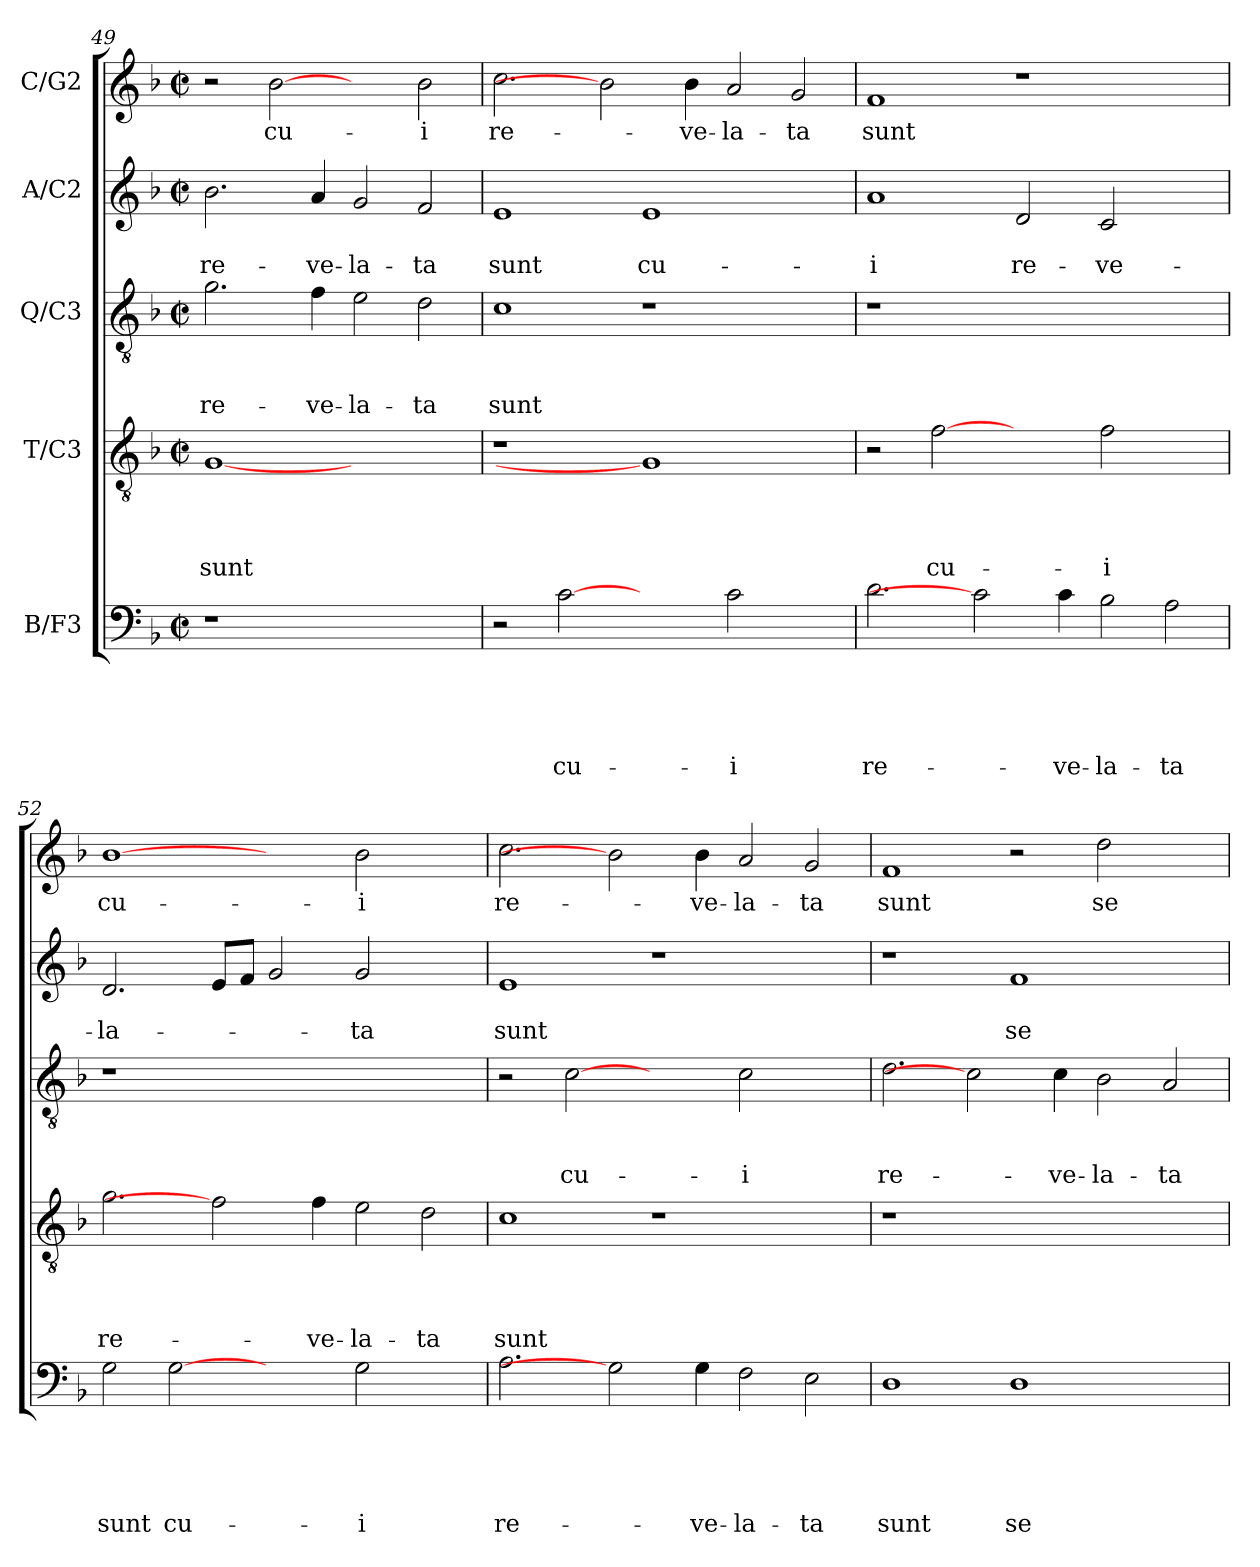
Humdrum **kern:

**kern	**text	**text	**text	**text	**text	**kern	**text	**text	**text	**text	**kern	**text	**text	**text	**kern	**text	**text	**kern	**text
*part5	*part5	*part5	*part5	*part5	*part5	*part4	*part4	*part4	*part4	*part4	*part3	*part3	*part3	*part3	*part2	*part2	*part2	*part1	*part1
*staff5	*staff5	*staff5	*staff5	*staff5	*staff5	*staff4	*staff4	*staff4	*staff4	*staff4	*staff3	*staff3	*staff3	*staff3	*staff2	*staff2	*staff2	*staff1	*staff1
*I"B/F3	*	*	*	*	*	*I"T/C3	*	*	*	*	*I"Q/C3	*	*	*	*I"A/C2	*	*	*I"C/G2	*
*clefF4	*	*	*	*	*	*clefGv2	*	*	*	*	*clefGv2	*	*	*	*clefG2	*	*	*clefG2	*
*k[b-]	*	*	*	*	*	*k[b-]	*	*	*	*	*k[b-]	*	*	*	*k[b-]	*	*	*k[b-]	*
*F:	*	*	*	*	*	*F:	*	*	*	*	*F:	*	*	*	*F:	*	*	*F:	*
*M2/2	*	*	*	*	*	*M2/2	*	*	*	*	*M2/2	*	*	*	*M2/2	*	*	*M2/2	*
*met(c|)	*	*	*	*	*	*met(c|)	*	*	*	*	*met(c|)	*	*	*	*met(c|)	*	*	*met(c|)	*
=49	=49	=49	=49	=49	=49	=49	=49	=49	=49	=49	=49	=49	=49	=49	=49	=49	=49	=49	=49
!	!	!	!	!	!	!	!	!	!	!LO:LY:b	!	!	!	!LO:LY:b	!	!	!LO:LY:b	!	!
1r	.	.	.	.	.	[1G	.	.	.	sunt	2.g\	.	.	re-	2.b-\	.	re-	2r	.
!	!	!	!	!	!	!	!	!	!	!	!	!	!	!	!	!	!	!	!LO:LY:b
.	.	.	.	.	.	.	.	.	.	.	.	.	.	.	.	.	.	[2b-	cu-
!	!	!	!	!	!	!	!	!	!	!	!	!	!	!LO:LY:b	!	!	!LO:LY:b	!	!
.	.	.	.	.	.	.	.	.	.	.	4f\	.	.	-ve-	4a/	.	-ve-	.	.
!	!	!	!	!	!	!	!	!	!	!	!	!	!	!LO:LY:b	!	!	!LO:LY:b	!	!
1ryy	.	.	.	.	.	1ryy	.	.	.	.	2e\	.	.	-la-	2g/	.	-la-	2ryy	.
!	!	!	!	!	!	!	!	!	!	!	!	!	!	!LO:LY:b	!	!	!LO:LY:b	!	!LO:LY:b
.	.	.	.	.	.	.	.	.	.	.	2d\	.	.	-ta	2f/	.	-ta	2b-\	-i
=50	=50	=50	=50	=50	=50	=50	=50	=50	=50	=50	=50	=50	=50	=50	=50	=50	=50	=50	=50
!	!	!	!	!	!	!	!	!	!	!	!	!	!	!LO:LY:b	!	!	!LO:LY:b	!	!LO:LY:b
2r	.	.	.	.	.	1r	.	.	.	.	1c	.	.	sunt	1e	.	sunt	2.cc\	re-
!	!	!	!	!	!LO:LY:b	!	!	!	!	!	!	!	!	!	!	!	!	!	!
[2c	.	.	.	.	cu-	.	.	.	.	.	.	.	.	.	.	.	.	.	.
.	.	.	.	.	.	.	.	.	.	.	.	.	.	.	.	.	.	2b-]	.
!	!	!	!	!	!	!	!	!	!	!	!	!	!	!	!	!	!LO:LY:b	!	!
2ryy	.	.	.	.	.	1G]	.	.	.	.	1r	.	.	.	1e	.	cu-	.	.
!	!	!	!	!	!	!	!	!	!	!	!	!	!	!	!	!	!	!	!LO:LY:b
.	.	.	.	.	.	.	.	.	.	.	.	.	.	.	.	.	.	4b-\	-ve-
!	!	!	!	!	!LO:LY:b	!	!	!	!	!	!	!	!	!	!	!	!	!	!LO:LY:b
2c\	.	.	.	.	-i	.	.	.	.	.	.	.	.	.	.	.	.	2a/	-la-
!	!	!	!	!	!	!	!	!	!	!	!	!	!	!	!	!	!	!	!LO:LY:b
2ryy	.	.	.	.	.	2ryy	.	.	.	.	2ryy	.	.	.	2ryy	.	.	2g/	-ta
=51	=51	=51	=51	=51	=51	=51	=51	=51	=51	=51	=51	=51	=51	=51	=51	=51	=51	=51	=51
!	!	!	!	!	!LO:LY:b	!	!	!	!	!	!	!	!	!	!	!	!LO:LY:b	!	!LO:LY:b
2.d\	.	.	.	.	re-	2r	.	.	.	.	1r	.	.	.	1a	.	-i	1f	sunt
!	!	!	!	!	!	!	!	!	!	!LO:LY:b	!	!	!	!	!	!	!	!	!
.	.	.	.	.	.	[2f	.	.	.	cu-	.	.	.	.	.	.	.	.	.
2c]	.	.	.	.	.	.	.	.	.	.	.	.	.	.	.	.	.	.	.
!	!	!	!	!	!	!	!	!	!	!	!	!	!	!	!	!	!LO:LY:b	!	!
.	.	.	.	.	.	2ryy	.	.	.	.	1.ryy	.	.	.	2d/	.	re-	1r	.
!	!	!	!	!	!LO:LY:b	!	!	!	!	!	!	!	!	!	!	!	!	!	!
4c\	.	.	.	.	-ve-	.	.	.	.	.	.	.	.	.	.	.	.	.	.
!	!	!	!	!	!LO:LY:b	!	!	!	!	!LO:LY:b	!	!	!	!	!	!	!LO:LY:b	!	!
2B-\	.	.	.	.	-la-	2f\	.	.	.	-i	.	.	.	.	2c/	.	-ve-	.	.
!	!	!	!	!	!LO:LY:b	!	!	!	!	!	!	!	!	!	!	!	!	!	!
2A\	.	.	.	.	-ta	2ryy	.	.	.	.	.	.	.	.	2ryy	.	.	2ryy	.
=52	=52	=52	=52	=52	=52	=52	=52	=52	=52	=52	=52	=52	=52	=52	=52	=52	=52	=52	=52
!	!	!	!	!	!LO:LY:b	!	!	!	!	!LO:LY:b	!	!	!	!	!	!	!LO:LY:b	!	!LO:LY:b
2G\	.	.	.	.	sunt	2.g\	.	.	.	re-	1r	.	.	.	2.d/	.	-la-	[1b-	cu-
!	!	!	!	!	!LO:LY:b	!	!	!	!	!	!	!	!	!	!	!	!	!	!
[2G	.	.	.	.	cu-	.	.	.	.	.	.	.	.	.	.	.	.	.	.
.	.	.	.	.	.	2f]	.	.	.	.	.	.	.	.	8e/L	.	.	.	.
.	.	.	.	.	.	.	.	.	.	.	.	.	.	.	8f/J	.	.	.	.
2ryy	.	.	.	.	.	.	.	.	.	.	1.ryy	.	.	.	2g/	.	.	2ryy	.
!	!	!	!	!	!	!	!	!	!	!LO:LY:b	!	!	!	!	!	!	!	!	!
.	.	.	.	.	.	4f\	.	.	.	-ve-	.	.	.	.	.	.	.	.	.
!	!	!	!	!	!LO:LY:b	!	!	!	!	!LO:LY:b	!	!	!	!	!	!	!LO:LY:b	!	!LO:LY:b
2G\	.	.	.	.	-i	2e\	.	.	.	-la-	.	.	.	.	2g/	.	-ta	2b-\	-i
!	!	!	!	!	!	!	!	!	!	!LO:LY:b	!	!	!	!	!	!	!	!	!
2ryy	.	.	.	.	.	2d\	.	.	.	-ta	.	.	.	.	2ryy	.	.	2ryy	.
!!LO:LB:g=z
=53	=53	=53	=53	=53	=53	=53	=53	=53	=53	=53	=53	=53	=53	=53	=53	=53	=53	=53	=53
!	!	!	!	!	!LO:LY:b	!	!	!	!	!LO:LY:b	!	!	!	!	!	!	!LO:LY:b	!	!LO:LY:b
2.A\	.	.	.	.	re-	1c	.	.	.	sunt	2r	.	.	.	1e	.	sunt	2.cc\	re-
!	!	!	!	!	!	!	!	!	!	!	!	!	!	!LO:LY:b	!	!	!	!	!
.	.	.	.	.	.	.	.	.	.	.	[2c	.	.	cu-	.	.	.	.	.
2G]	.	.	.	.	.	.	.	.	.	.	.	.	.	.	.	.	.	2b-]	.
.	.	.	.	.	.	1r	.	.	.	.	2ryy	.	.	.	1r	.	.	.	.
!	!	!	!	!	!LO:LY:b	!	!	!	!	!	!	!	!	!	!	!	!	!	!LO:LY:b
4G\	.	.	.	.	-ve-	.	.	.	.	.	.	.	.	.	.	.	.	4b-\	-ve-
!	!	!	!	!	!LO:LY:b	!	!	!	!	!	!	!	!	!LO:LY:b	!	!	!	!	!LO:LY:b
2F\	.	.	.	.	-la-	.	.	.	.	.	2c\	.	.	-i	.	.	.	2a/	-la-
!	!	!	!	!	!LO:LY:b	!	!	!	!	!	!	!	!	!	!	!	!	!	!LO:LY:b
2E\	.	.	.	.	-ta	2ryy	.	.	.	.	2ryy	.	.	.	2ryy	.	.	2g/	-ta
=54	=54	=54	=54	=54	=54	=54	=54	=54	=54	=54	=54	=54	=54	=54	=54	=54	=54	=54	=54
!	!	!	!	!	!LO:LY:b	!	!	!	!	!	!	!	!	!LO:LY:b	!	!	!	!	!LO:LY:b
1D	.	.	.	.	sunt	1r	.	.	.	.	2.d\	.	.	re-	1r	.	.	1f	sunt
.	.	.	.	.	.	.	.	.	.	.	2c]	.	.	.	.	.	.	.	.
!	!	!	!	!	!LO:LY:b	!	!	!	!	!	!	!	!	!	!	!	!LO:LY:b	!	!
1D	.	.	.	.	se-	1.ryy	.	.	.	.	.	.	.	.	1f	.	se-	2r	.
!	!	!	!	!	!	!	!	!	!	!	!	!	!	!LO:LY:b	!	!	!	!	!
.	.	.	.	.	.	.	.	.	.	.	4c\	.	.	-ve-	.	.	.	.	.
!	!	!	!	!	!	!	!	!	!	!	!	!	!	!LO:LY:b	!	!	!	!	!LO:LY:b
.	.	.	.	.	.	.	.	.	.	.	2B-\	.	.	-la-	.	.	.	2dd\	se-
!	!	!	!	!	!	!	!	!	!	!	!	!	!	!LO:LY:b	!	!	!	!	!
2ryy	.	.	.	.	.	.	.	.	.	.	2A/	.	.	-ta	2ryy	.	.	2ryy	.
=	=	=	=	=	=	=	=	=	=	=	=	=	=	=	=	=	=	=	=
*-	*-	*-	*-	*-	*-	*-	*-	*-	*-	*-	*-	*-	*-	*-	*-	*-	*-	*-	*-
